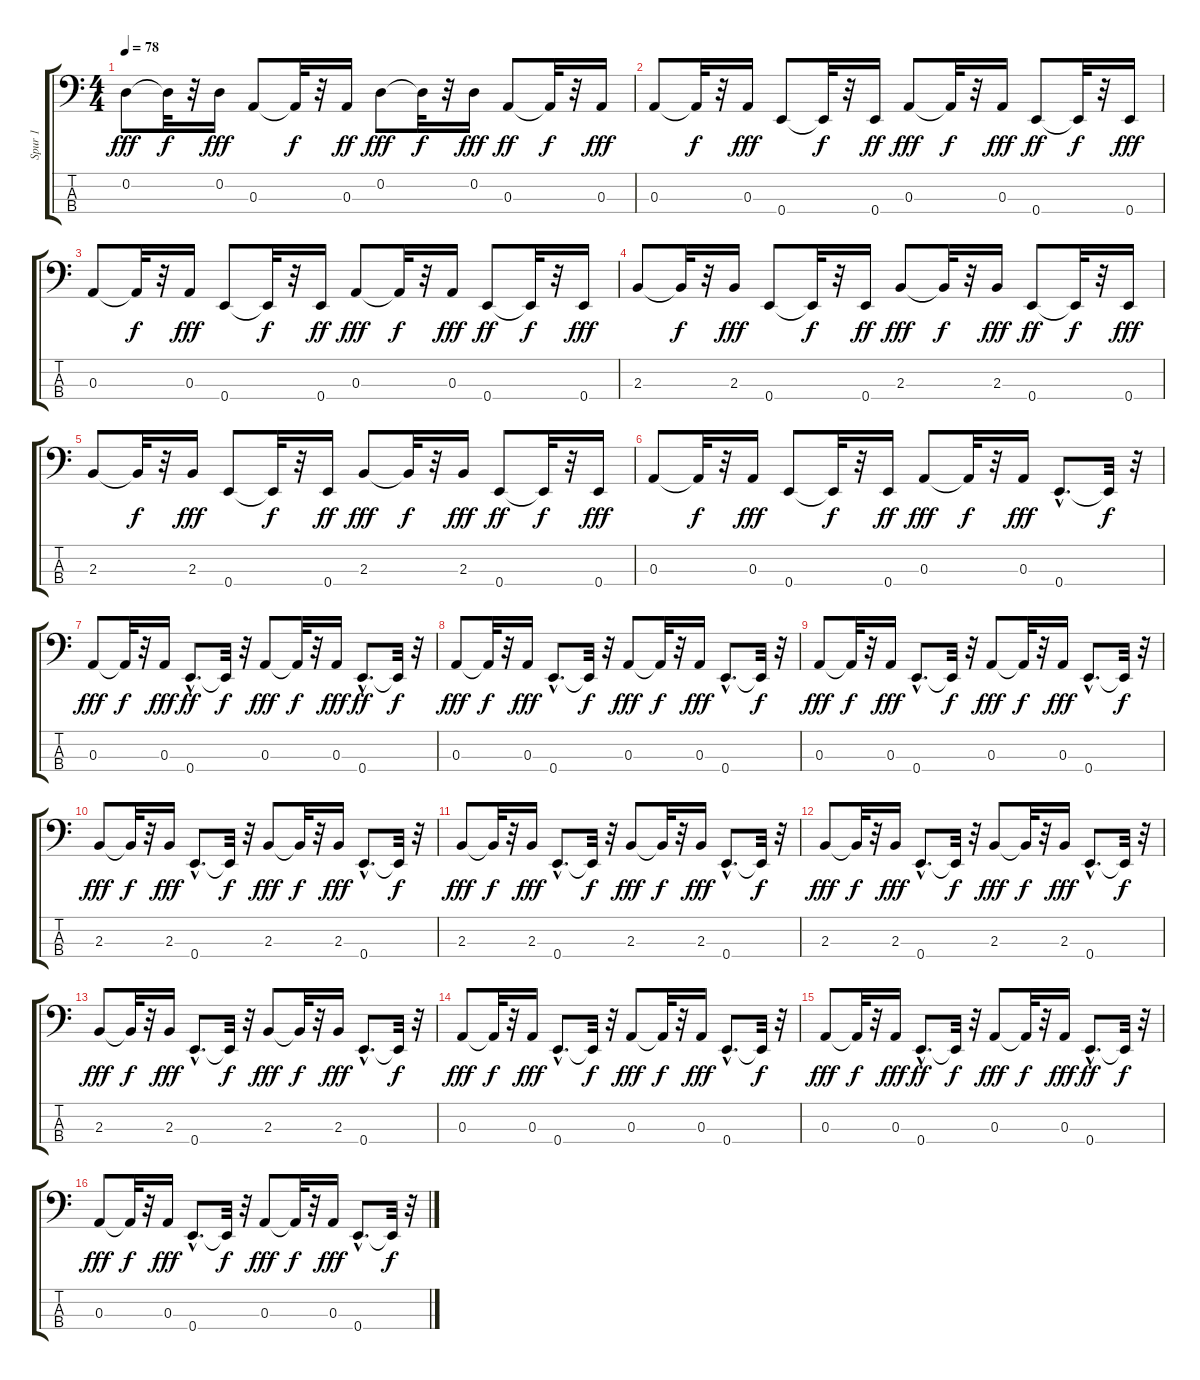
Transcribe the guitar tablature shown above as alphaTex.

\track ("Spur 1" "Spur 1") {instrument electricbassfinger}
\staff {score tabs}
\tuning (G2 D2 A1 E1) {hide}
\ts (4 4)
\tempo 78
\clef f4
\ks c
0.2.8{dy fff} 0.2{t}.32{dy f} r.32 0.2.16{dy fff} 0.3.8 0.3{t}.32{dy f} r.32 0.3.16{dy ff} 0.2.8{dy fff} 0.2{t}.32{dy f} r.32 0.2.16{dy fff} 0.3.8{dy ff} 0.3{t}.32{dy f} r.32 0.3.16{dy fff} |
0.3.8 0.3{t}.32{dy f} r.32 0.3.16{dy fff} 0.4.8 0.4{t}.32{dy f} r.32 0.4.16{dy ff} 0.3.8{dy fff} 0.3{t}.32{dy f} r.32 0.3.16{dy fff} 0.4.8{dy ff} 0.4{t}.32{dy f} r.32 0.4.16{dy fff} |
0.3.8 0.3{t}.32{dy f} r.32 0.3.16{dy fff} 0.4.8 0.4{t}.32{dy f} r.32 0.4.16{dy ff} 0.3.8{dy fff} 0.3{t}.32{dy f} r.32 0.3.16{dy fff} 0.4.8{dy ff} 0.4{t}.32{dy f} r.32 0.4.16{dy fff} |
2.3.8 2.3{t}.32{dy f} r.32 2.3.16{dy fff} 0.4.8 0.4{t}.32{dy f} r.32 0.4.16{dy ff} 2.3.8{dy fff} 2.3{t}.32{dy f} r.32 2.3.16{dy fff} 0.4.8{dy ff} 0.4{t}.32{dy f} r.32 0.4.16{dy fff} |
2.3.8 2.3{t}.32{dy f} r.32 2.3.16{dy fff} 0.4.8 0.4{t}.32{dy f} r.32 0.4.16{dy ff} 2.3.8{dy fff} 2.3{t}.32{dy f} r.32 2.3.16{dy fff} 0.4.8{dy ff} 0.4{t}.32{dy f} r.32 0.4.16{dy fff} |
0.3.8 0.3{t}.32{dy f} r.32 0.3.16{dy fff} 0.4.8 0.4{t}.32{dy f} r.32 0.4.16{dy ff} 0.3.8{dy fff} 0.3{t}.32{dy f} r.32 0.3.16{dy fff} 0.4{hac}.8{d} 0.4{t}.32{dy f} r.32 |
0.3.8{dy fff} 0.3{t}.32{dy f} r.32 0.3.16{dy fff} 0.4{hac}.8{d dy ff} 0.4{t}.32{dy f} r.32 0.3.8{dy fff} 0.3{t}.32{dy f} r.32 0.3.16{dy fff} 0.4{hac}.8{d dy ff} 0.4{t}.32{dy f} r.32 |
0.3.8{dy fff} 0.3{t}.32{dy f} r.32 0.3.16{dy fff} 0.4{hac}.8{d} 0.4{t}.32{dy f} r.32 0.3.8{dy fff} 0.3{t}.32{dy f} r.32 0.3.16{dy fff} 0.4{hac}.8{d} 0.4{t}.32{dy f} r.32 |
0.3.8{dy fff} 0.3{t}.32{dy f} r.32 0.3.16{dy fff} 0.4{hac}.8{d} 0.4{t}.32{dy f} r.32 0.3.8{dy fff} 0.3{t}.32{dy f} r.32 0.3.16{dy fff} 0.4{hac}.8{d} 0.4{t}.32{dy f} r.32 |
2.3.8{dy fff} 2.3{t}.32{dy f} r.32 2.3.16{dy fff} 0.4{hac}.8{d} 0.4{t}.32{dy f} r.32 2.3.8{dy fff} 2.3{t}.32{dy f} r.32 2.3.16{dy fff} 0.4{hac}.8{d} 0.4{t}.32{dy f} r.32 |
2.3.8{dy fff} 2.3{t}.32{dy f} r.32 2.3.16{dy fff} 0.4{hac}.8{d} 0.4{t}.32{dy f} r.32 2.3.8{dy fff} 2.3{t}.32{dy f} r.32 2.3.16{dy fff} 0.4{hac}.8{d} 0.4{t}.32{dy f} r.32 |
2.3.8{dy fff} 2.3{t}.32{dy f} r.32 2.3.16{dy fff} 0.4{hac}.8{d} 0.4{t}.32{dy f} r.32 2.3.8{dy fff} 2.3{t}.32{dy f} r.32 2.3.16{dy fff} 0.4{hac}.8{d} 0.4{t}.32{dy f} r.32 |
2.3.8{dy fff} 2.3{t}.32{dy f} r.32 2.3.16{dy fff} 0.4{hac}.8{d} 0.4{t}.32{dy f} r.32 2.3.8{dy fff} 2.3{t}.32{dy f} r.32 2.3.16{dy fff} 0.4{hac}.8{d} 0.4{t}.32{dy f} r.32 |
0.3.8{dy fff} 0.3{t}.32{dy f} r.32 0.3.16{dy fff} 0.4{hac}.8{d} 0.4{t}.32{dy f} r.32 0.3.8{dy fff} 0.3{t}.32{dy f} r.32 0.3.16{dy fff} 0.4{hac}.8{d} 0.4{t}.32{dy f} r.32 |
0.3.8{dy fff} 0.3{t}.32{dy f} r.32 0.3.16{dy fff} 0.4{hac}.8{d dy ff} 0.4{t}.32{dy f} r.32 0.3.8{dy fff} 0.3{t}.32{dy f} r.32 0.3.16{dy fff} 0.4{hac}.8{d dy ff} 0.4{t}.32{dy f} r.32 |
0.3.8{dy fff} 0.3{t}.32{dy f} r.32 0.3.16{dy fff} 0.4{hac}.8{d} 0.4{t}.32{dy f} r.32 0.3.8{dy fff} 0.3{t}.32{dy f} r.32 0.3.16{dy fff} 0.4{hac}.8{d} 0.4{t}.32{dy f} r.32
